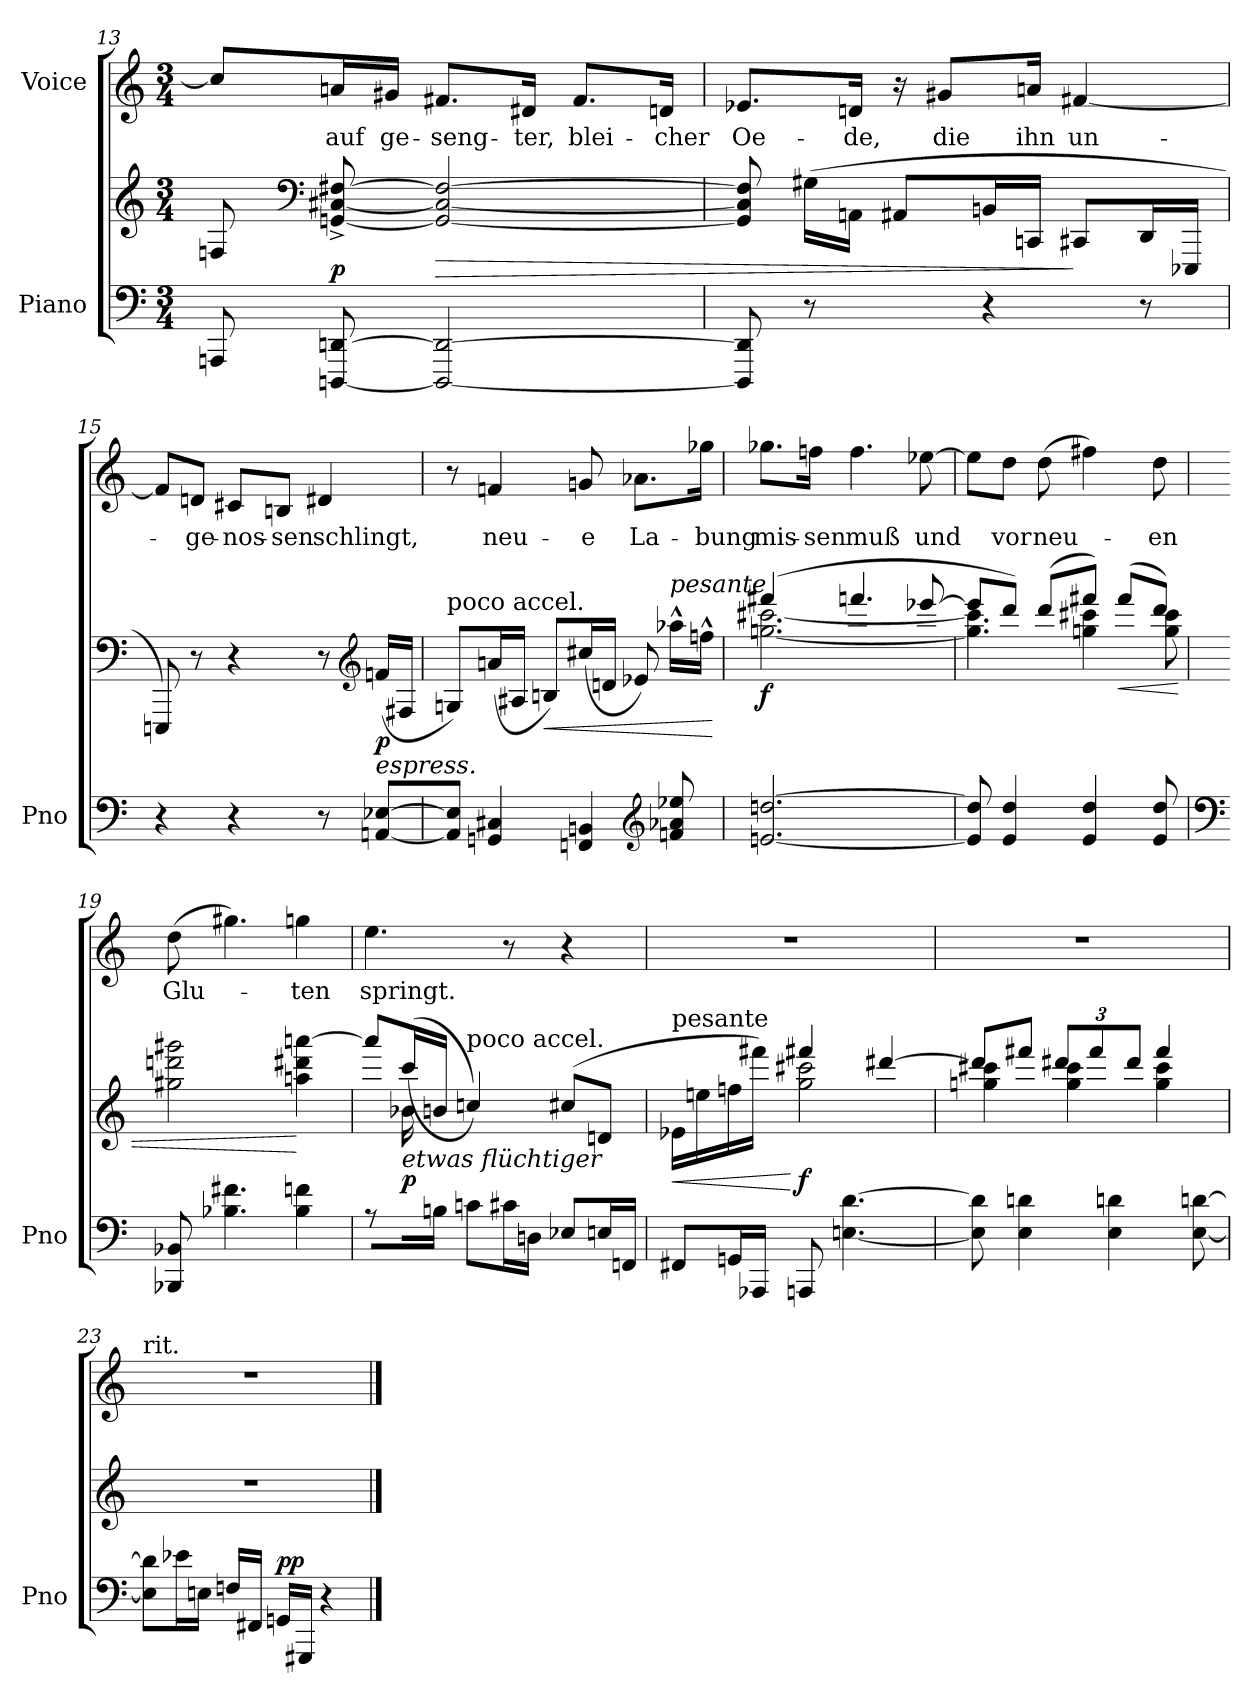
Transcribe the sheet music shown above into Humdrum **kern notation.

**kern	**kern	**dynam	**kern	**text
*part2	*part2	*part2	*part1	*part1
*staff3	*staff2	*staff2/3	*staff1	*staff1
*I"Piano	*	*	*I"Voice	*
*I'Pno	*	*	*	*
*clefF4	*clefG2	*	*clefG2	*
*k[]	*k[]	*	*k[]	*
*M3/4	*M3/4	*	*M3/4	*
=13	=13	=13	=13	=13
8AAAn/	8Fn/	.	8cc#/L]	.
*	*clefF4	*	*	*
!	!	!LO:DY:a=2	!	!LO:LY:b
[8DDDn/ [8DDn/	[8GGn/^> [8C#X/^> [8F#X/^>	p	16an/L	auf
!	!	!	!	!LO:LY:b
.	.	.	16g#X/JJ	ge-
!	!	!LO:HP:b	!	!LO:LY:b
2DDD/_ 2DD/_	2GG/_ 2C#/_ 2F#/_	>	8.f#X/L	-seng-
!	!	!	!	!LO:LY:b
.	.	.	16d#X/Jk	-ter,
!	!	!	!	!LO:LY:b
.	.	.	8.f#/L	blei-
!	!	!	!	!LO:LY:b
.	.	.	16dn/Jk	-cher
=14	=14	=14	=14	=14
!	!	!	!	!LO:LY:b
8DDD/] 8DD/]	8GG/] 8C#/] 8F#/]	.	8.e-X/L	Oe-
8r	(16G#X\LL	.	.	.
!	!	!	!	!LO:LY:b
.	16AAn\JJ	.	16dn/Jk	-de,
8ryy	8AA#X/L	.	16r	.
!	!	!	!	!LO:LY:b
.	.	.	8g#X/L	die
4r	16BBn/L	.	.	.
!	!	!	!	!LO:LY:b
.	16CCn/JJ	.	16an/Jk	ihn
!	!	!	!	!LO:LY:b
.	8CC#X/L	]	[4f#X/	un-
8r	16DD/L	.	.	.
.	16EEE-X/JJ	.	.	.
!!LO:PB:g=z
=15	=15	=15	=15	=15
4r	8EEEn/)	.	8f#/L]	.
!	!	!	!	!LO:LY:b
.	8r	.	8dn/J	-ge-
!	!	!	!	!LO:LY:b
4r	4r	.	8c#X/L	-nos-
!	!	!	!	!LO:LY:b
.	.	.	8Bn/J	-sen
!	!	!	!	!LO:LY:b
8r	8r	.	4d#X/	schlingt,
*	*clefG2	*	*	*
!	!LO:TX:b:i:t=espress.	!	!	!
!	!	!LO:DY:b	!	!
[8AAn/ [8E-X/L	(16fn/LL	p	.	.
.	16F#X/JJ	.	.	.
=16	=16	=16	=16	=16
!	!LO:TX:a:t=poco accel.	!	!	!
8AA/] 8E-/]J	8Gn/L)	.	8r	.
!	!	!	!	!LO:LY:b
4GGn/ 4C#X/	(16an/L	.	4fn/	neu-
.	16A#X/JJ	.	.	.
!	!	!LO:HP:b	!	!
.	8Bn/L)	<	.	.
!	!	!	!	!LO:LY:b
4FFn/ 4BBn/	(<16cc#X/L	.	8gn/	-e
.	16dn/JJ	.	.	.
!	!	!	!	!LO:LY:b
.	8e-X/)	.	8.a-X\L	La-
*clefG2	*	*	*	*
!	!LO:TX:a:i:t=pesante	!	!	!
8fn/ 8a-X/ 8ee-X/	16aa-X^^\LL	.	.	.
!	!	!	!	!LO:LY:b
.	16ffn^^\JJ	.	16gg-X\Jk	-bung
.	.	[	.	.
=17	=17	=17	=17	=17
*	*^	*	*	*
!	!	!	!LO:DY:b	!	!LO:LY:b
[2.en/ [2.ddn/	(4fff#X/	[2.ggn\ [2.ccc#X\	f	8.gg-X\L	mis-
!	!	!	!	!	!LO:LY:b
.	.	.	.	16ffn\Jk	-sen
!	!	!	!	!	!LO:LY:b
.	4.fffn/	.	.	4.ff\	muß
!	!	!	!	!	!LO:LY:b
.	[8eee-X/	.	.	[8ee-X\	und
!!LO:LB:g=z
=18	=18	=18	=18	=18	=18
8en/] 8ddn/]	8eee-/L]	4.gg\] 4.ccc#\]	.	8ee-\L]	.
!	!	!	!	!	!LO:LY:b
4e/ 4dd/	8ddd/J)	.	.	8dd\J	vor
!	!	!	!	!	!LO:LY:b
.	(8ddd/L	.	.	(>8dd\	neu-
4e/ 4dd/	8fff#X/J)	4ggn\ 4ccc#X\	.	4ff#X\)	.
!	!	!	!LO:HP:b	!	!
.	(8fff#/L	.	<	.	.
!	!	!	!	!	!LO:LY:b
8e/ 8dd/	8ddd/J)	8gg\ 8ccc#\	.	8dd\	-en
*	*v	*v	*	*	*
=19	=19	=19	=19	=19
*clefF4	*	*	*	*
*	*^	*	*	*
!	!	!	!	!	!LO:LY:b
*	*v	*v	*	*	*
8BBB-X/ 8BB-X/	2gg#X\ 2dddn\ 2ggg#X\	.	(>8dd\	Glu-
4.B-X\ 4.f#X\	.	.	4.gg#X\)	.
!	!	!	!	!LO:LY:b
4B-\ 4fn\	4aan\ 4ddd#X\ [>4aaan\	[	4ggn\	-ten
=20	=20	=20	=20	=20
*	*^	*	*	*
!	!	!	!	!	!LO:LY:b
8r	8aaa/L]	8ryy	.	4.ee\	springt.
!LO:TX:a:i:t=etwas flüchtiger	!	!	!	!	!
!	!	!	!LO:DY:a=2	!	!
16ryy	(>(16ccc/L	(<16b-X\LL	p	.	.
16Bn\JJ	16bn/JJ	2ryy	.	.	.
!	!LO:TX:a:t=poco accel.	!	!	!	!
8cn\L)	4ccn/))	.	.	.	.
16c#X\L	.	.	.	8r	.
16Dn\JJ	.	.	.	.	.
8E-X/L	(>8cc#X/L	.	.	4r	.
16En/L	8dn/J	.	.	.	.
16FFn/JJ	.	16ryy	.	.	.
!!LO:LB:g=z
=21	=21	=21	=21	=21	=21
!	!LO:TX:a:t=pesante	!	!	!	!
!	!	!	!LO:HP:b	!	!
8FF#X/L	16e-X\LL	4ryy	<	2.r	.
.	16een\	.	.	.	.
16GGn/L	16ffn\	.	.	.	.
16AAA-X/JJ	16fff#X\JJ)	.	.	.	.
!	!	!	!LO:DY:n=1:b	!	!
8AAAn/	4fff#X/	2gg\ 2ccc#X\	[ f	.	.
[4.En\ [4.d\	.	.	.	.	.
.	[4ddd#X/	.	.	.	.
=22	=22	=22	=22	=22	=22
8E\] 8d\]	8ddd#/L]	4ggn\ 4ccc#X\	.	2.r	.
4E\ 4dn\	8fff#X/J	.	.	.	.
*	*Xbrackettup	*	*	*	*
.	12ddd#X/L	4gg\ 4ccc#\	.	.	.
.	12fff#/	.	.	.	.
4E\ 4dn\	.	.	.	.	.
.	12ddd#/J	.	.	.	.
.	4fff#/	4gg\ 4ccc#\	.	.	.
[8E\ [8dn\	.	.	.	.	.
*	*v	*v	*	*	*
=23	=23	=23	=23	=23
!	!	!	!LO:TX:a:t=rit.	!
8E\] 8d\]L	2.r	.	2.r	.
16e-X\L	.	.	.	.
16En\JJ	.	.	.	.
16Fn/LL	.	.	.	.
16FF#X/JJ	.	.	.	.
!	!	!LO:DY:a=2	!	!
16GGn/LL	.	pp	.	.
16GGG#X/JJ	.	.	.	.
4r	.	.	.	.
==	==	==	==	==
*-	*-	*-	*-	*-
